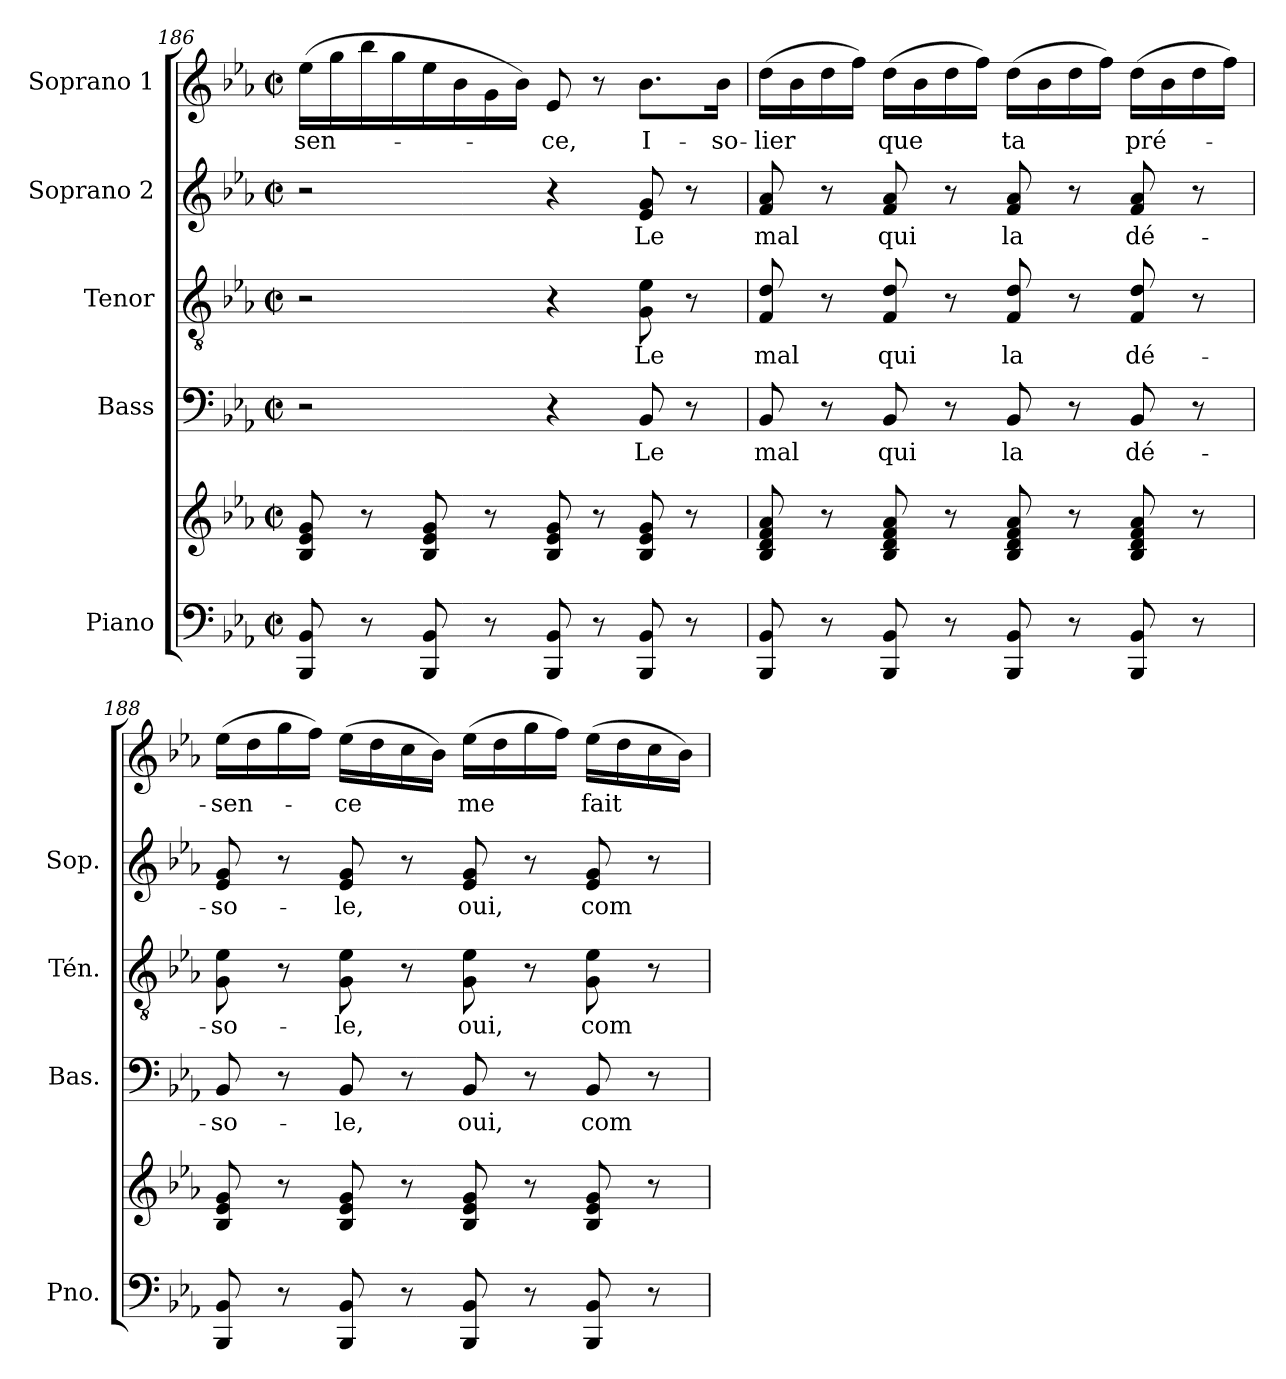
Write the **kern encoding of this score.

**kern	**kern	**kern	**text	**kern	**text	**kern	**text	**kern	**text
*part5	*part5	*part4	*part4	*part3	*part3	*part2	*part2	*part1	*part1
*staff6	*staff5	*staff4	*staff4	*staff3	*staff3	*staff2	*staff2	*staff1	*staff1
*I"Piano	*	*I"Bass	*	*I"Tenor	*	*I"Soprano 2	*	*I"Soprano 1	*
*I'Pno.	*	*I'Bas.	*	*I'Tén.	*	*I'Sop.	*	*	*
!!LO:PB:g=z
*clefF4	*clefG2	*clefF4	*	*clefGv2	*	*clefG2	*	*clefG2	*
*k[b-e-a-]	*k[b-e-a-]	*k[b-e-a-]	*	*k[b-e-a-]	*	*k[b-e-a-]	*	*k[b-e-a-]	*
*E-:	*E-:	*E-:	*	*E-:	*	*E-:	*	*E-:	*
*M2/2	*M2/2	*M2/2	*	*M2/2	*	*M2/2	*	*M2/2	*
*met(c|)	*met(c|)	*met(c|)	*	*met(c|)	*	*met(c|)	*	*met(c|)	*
=186	=186	=186	=186	=186	=186	=186	=186	=186	=186
!	!	!	!	!	!	!	!	!	!LO:LY:b
8BBB-/ 8BB-/	8B-/ 8e-/ 8g/	2r	.	2r	.	2r	.	(>16ee-\LL	-sen-
.	.	.	.	.	.	.	.	16gg\	.
8r	8r	.	.	.	.	.	.	16bb-\	.
.	.	.	.	.	.	.	.	16gg\	.
8BBB-/ 8BB-/	8B-/ 8e-/ 8g/	.	.	.	.	.	.	16ee-\	.
.	.	.	.	.	.	.	.	16b-\	.
8r	8r	.	.	.	.	.	.	16g\	.
.	.	.	.	.	.	.	.	16b-\JJ)	.
!	!	!	!	!	!	!	!	!	!LO:LY:b
8BBB-/ 8BB-/	8B-/ 8e-/ 8g/	4r	.	4r	.	4r	.	8e-/	-ce,
8r	8r	.	.	.	.	.	.	8r	.
!	!	!	!LO:LY:b	!	!LO:LY:b	!	!LO:LY:b	!	!LO:LY:b
8BBB-/ 8BB-/	8B-/ 8e-/ 8g/	8BB-/	Le	8G\ 8e-\	Le	8e-/ 8g/	Le	8.b-\L	I-
8r	8r	8r	.	8r	.	8r	.	.	.
!	!	!	!	!	!	!	!	!	!LO:LY:b
.	.	.	.	.	.	.	.	16b-\Jk	-so-
=187	=187	=187	=187	=187	=187	=187	=187	=187	=187
!	!	!	!LO:LY:b	!	!LO:LY:b	!	!LO:LY:b	!	!LO:LY:b
8BBB-/ 8BB-/	8B-/ 8d/ 8f/ 8a-/	8BB-/	mal	8F/ 8d/	mal	8f/ 8a-/	mal	(>16dd\LL	-lier
.	.	.	.	.	.	.	.	16b-\	.
8r	8r	8r	.	8r	.	8r	.	16dd\	.
.	.	.	.	.	.	.	.	16ff\JJ)	.
!	!	!	!LO:LY:b	!	!LO:LY:b	!	!LO:LY:b	!	!LO:LY:b
8BBB-/ 8BB-/	8B-/ 8d/ 8f/ 8a-/	8BB-/	qui	8F/ 8d/	qui	8f/ 8a-/	qui	(>16dd\LL	que
.	.	.	.	.	.	.	.	16b-\	.
8r	8r	8r	.	8r	.	8r	.	16dd\	.
.	.	.	.	.	.	.	.	16ff\JJ)	.
!	!	!	!LO:LY:b	!	!LO:LY:b	!	!LO:LY:b	!	!LO:LY:b
8BBB-/ 8BB-/	8B-/ 8d/ 8f/ 8a-/	8BB-/	la	8F/ 8d/	la	8f/ 8a-/	la	(>16dd\LL	ta
.	.	.	.	.	.	.	.	16b-\	.
8r	8r	8r	.	8r	.	8r	.	16dd\	.
.	.	.	.	.	.	.	.	16ff\JJ)	.
!	!	!	!LO:LY:b	!	!LO:LY:b	!	!LO:LY:b	!	!LO:LY:b
8BBB-/ 8BB-/	8B-/ 8d/ 8f/ 8a-/	8BB-/	dé-	8F/ 8d/	dé-	8f/ 8a-/	dé-	(>16dd\LL	pré-
.	.	.	.	.	.	.	.	16b-\	.
8r	8r	8r	.	8r	.	8r	.	16dd\	.
.	.	.	.	.	.	.	.	16ff\JJ)	.
!!LO:LB:g=z
=188	=188	=188	=188	=188	=188	=188	=188	=188	=188
!	!	!	!LO:LY:b	!	!LO:LY:b	!	!LO:LY:b	!	!LO:LY:b
8BBB-/ 8BB-/	8B-/ 8e-/ 8g/	8BB-/	-so-	8G\ 8e-\	-so-	8e-/ 8g/	-so-	(>16ee-\LL	-sen-
.	.	.	.	.	.	.	.	16dd\	.
8r	8r	8r	.	8r	.	8r	.	16gg\	.
.	.	.	.	.	.	.	.	16ff\JJ)	.
!	!	!	!LO:LY:b	!	!LO:LY:b	!	!LO:LY:b	!	!LO:LY:b
8BBB-/ 8BB-/	8B-/ 8e-/ 8g/	8BB-/	-le,	8G\ 8e-\	-le,	8e-/ 8g/	-le,	(>16ee-\LL	-ce
.	.	.	.	.	.	.	.	16dd\	.
8r	8r	8r	.	8r	.	8r	.	16cc\	.
.	.	.	.	.	.	.	.	16b-\JJ)	.
!	!	!	!LO:LY:b	!	!LO:LY:b	!	!LO:LY:b	!	!LO:LY:b
8BBB-/ 8BB-/	8B-/ 8e-/ 8g/	8BB-/	oui,	8G\ 8e-\	oui,	8e-/ 8g/	oui,	(>16ee-\LL	me
.	.	.	.	.	.	.	.	16dd\	.
8r	8r	8r	.	8r	.	8r	.	16gg\	.
.	.	.	.	.	.	.	.	16ff\JJ)	.
!	!	!	!LO:LY:b	!	!LO:LY:b	!	!LO:LY:b	!	!LO:LY:b
8BBB-/ 8BB-/	8B-/ 8e-/ 8g/	8BB-/	com-	8G\ 8e-\	com-	8e-/ 8g/	com-	(>16ee-\LL	fait
.	.	.	.	.	.	.	.	16dd\	.
8r	8r	8r	.	8r	.	8r	.	16cc\	.
.	.	.	.	.	.	.	.	16b-\JJ)	.
=	=	=	=	=	=	=	=	=	=
*-	*-	*-	*-	*-	*-	*-	*-	*-	*-
